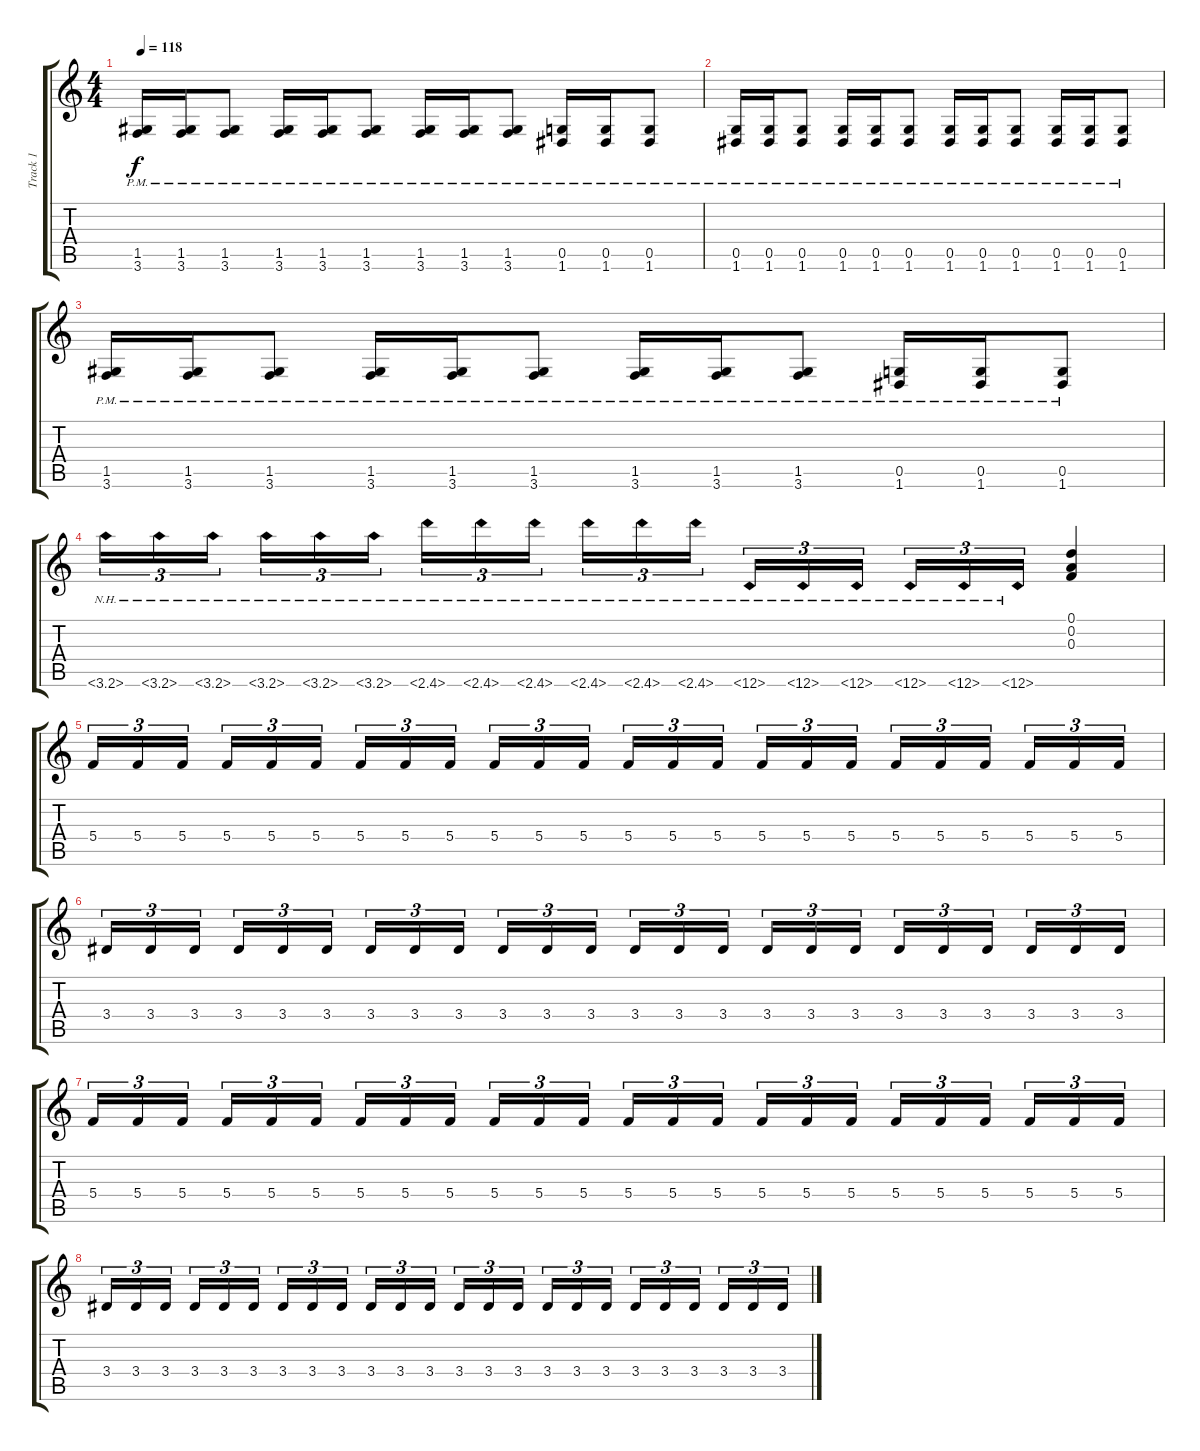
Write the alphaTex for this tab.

\track ("Track 1" "Track 1") {instrument overdrivenguitar}
\staff {score tabs}
\tuning (D4 A3 F3 C3 G2 D2) {hide}
\ts (4 4)
\tempo 118
\clef g2
\ks c
(1.5{pm} 3.6{pm}).16{dy f} (1.5{pm} 3.6{pm}).16 (1.5{pm} 3.6{pm}).8 (1.5{pm} 3.6{pm}).16 (1.5{pm} 3.6{pm}).16 (1.5{pm} 3.6{pm}).8 (1.5{pm} 3.6{pm}).16 (1.5{pm} 3.6{pm}).16 (1.5{pm} 3.6{pm}).8 (0.5{pm} 1.6{pm}).16 (0.5{pm} 1.6{pm}).16 (0.5{pm} 1.6{pm}).8 |
(0.5{pm} 1.6{pm}).16 (0.5{pm} 1.6{pm}).16 (0.5{pm} 1.6{pm}).8 (0.5{pm} 1.6{pm}).16 (0.5{pm} 1.6{pm}).16 (0.5{pm} 1.6{pm}).8 (0.5{pm} 1.6{pm}).16 (0.5{pm} 1.6{pm}).16 (0.5{pm} 1.6{pm}).8 (0.5{pm} 1.6{pm}).16 (0.5{pm} 1.6{pm}).16 (0.5{pm} 1.6{pm}).8 |
(1.5{pm} 3.6{pm}).16 (1.5{pm} 3.6{pm}).16 (1.5{pm} 3.6{pm}).8 (1.5{pm} 3.6{pm}).16 (1.5{pm} 3.6{pm}).16 (1.5{pm} 3.6{pm}).8 (1.5{pm} 3.6{pm}).16 (1.5{pm} 3.6{pm}).16 (1.5{pm} 3.6{pm}).8 (0.5{pm} 1.6{pm}).16 (0.5{pm} 1.6{pm}).16 (0.5{pm} 1.6{pm}).8 |
3.6{nh}.16{tu (3 2)} 3.6{nh}.16{tu (3 2)} 3.6{nh}.16{tu (3 2) beam splitsecondary} 3.6{nh}.16{tu (3 2)} 3.6{nh}.16{tu (3 2)} 3.6{nh}.16{tu (3 2)} 2.6{nh}.16{tu (3 2)} 2.6{nh}.16{tu (3 2)} 2.6{nh}.16{tu (3 2) beam splitsecondary} 2.6{nh}.16{tu (3 2)} 2.6{nh}.16{tu (3 2)} 2.6{nh}.16{tu (3 2)} 1.6{nh}.16{tu (3 2)} 1.6{nh}.16{tu (3 2)} 1.6{nh}.16{tu (3 2) beam splitsecondary} 1.6{nh}.16{tu (3 2)} 1.6{nh}.16{tu (3 2)} 1.6{nh}.16{tu (3 2)} (0.1 0.2 0.3).4 |
5.4.16{tu (3 2) volume 9} 5.4.16{tu (3 2)} 5.4.16{tu (3 2) beam splitsecondary} 5.4.16{tu (3 2)} 5.4.16{tu (3 2)} 5.4.16{tu (3 2)} 5.4.16{tu (3 2)} 5.4.16{tu (3 2)} 5.4.16{tu (3 2) beam splitsecondary} 5.4.16{tu (3 2)} 5.4.16{tu (3 2)} 5.4.16{tu (3 2)} 5.4.16{tu (3 2)} 5.4.16{tu (3 2)} 5.4.16{tu (3 2) beam splitsecondary} 5.4.16{tu (3 2)} 5.4.16{tu (3 2)} 5.4.16{tu (3 2)} 5.4.16{tu (3 2)} 5.4.16{tu (3 2)} 5.4.16{tu (3 2) beam splitsecondary} 5.4.16{tu (3 2)} 5.4.16{tu (3 2)} 5.4.16{tu (3 2)} |
3.4.16{tu (3 2)} 3.4.16{tu (3 2)} 3.4.16{tu (3 2) beam splitsecondary} 3.4.16{tu (3 2)} 3.4.16{tu (3 2)} 3.4.16{tu (3 2)} 3.4.16{tu (3 2)} 3.4.16{tu (3 2)} 3.4.16{tu (3 2) beam splitsecondary} 3.4.16{tu (3 2)} 3.4.16{tu (3 2)} 3.4.16{tu (3 2)} 3.4.16{tu (3 2)} 3.4.16{tu (3 2)} 3.4.16{tu (3 2) beam splitsecondary} 3.4.16{tu (3 2)} 3.4.16{tu (3 2)} 3.4.16{tu (3 2)} 3.4.16{tu (3 2)} 3.4.16{tu (3 2)} 3.4.16{tu (3 2) beam splitsecondary} 3.4.16{tu (3 2)} 3.4.16{tu (3 2)} 3.4.16{tu (3 2)} |
5.4.16{tu (3 2)} 5.4.16{tu (3 2)} 5.4.16{tu (3 2) beam splitsecondary} 5.4.16{tu (3 2)} 5.4.16{tu (3 2)} 5.4.16{tu (3 2)} 5.4.16{tu (3 2)} 5.4.16{tu (3 2)} 5.4.16{tu (3 2) beam splitsecondary} 5.4.16{tu (3 2)} 5.4.16{tu (3 2)} 5.4.16{tu (3 2)} 5.4.16{tu (3 2)} 5.4.16{tu (3 2)} 5.4.16{tu (3 2) beam splitsecondary} 5.4.16{tu (3 2)} 5.4.16{tu (3 2)} 5.4.16{tu (3 2)} 5.4.16{tu (3 2)} 5.4.16{tu (3 2)} 5.4.16{tu (3 2) beam splitsecondary} 5.4.16{tu (3 2)} 5.4.16{tu (3 2)} 5.4.16{tu (3 2)} |
3.4.16{tu (3 2)} 3.4.16{tu (3 2)} 3.4.16{tu (3 2) beam splitsecondary} 3.4.16{tu (3 2)} 3.4.16{tu (3 2)} 3.4.16{tu (3 2)} 3.4.16{tu (3 2)} 3.4.16{tu (3 2)} 3.4.16{tu (3 2) beam splitsecondary} 3.4.16{tu (3 2)} 3.4.16{tu (3 2)} 3.4.16{tu (3 2)} 3.4.16{tu (3 2)} 3.4.16{tu (3 2)} 3.4.16{tu (3 2) beam splitsecondary} 3.4.16{tu (3 2)} 3.4.16{tu (3 2)} 3.4.16{tu (3 2)} 3.4.16{tu (3 2)} 3.4.16{tu (3 2)} 3.4.16{tu (3 2) beam splitsecondary} 3.4.16{tu (3 2)} 3.4.16{tu (3 2)} 3.4.16{tu (3 2)}
